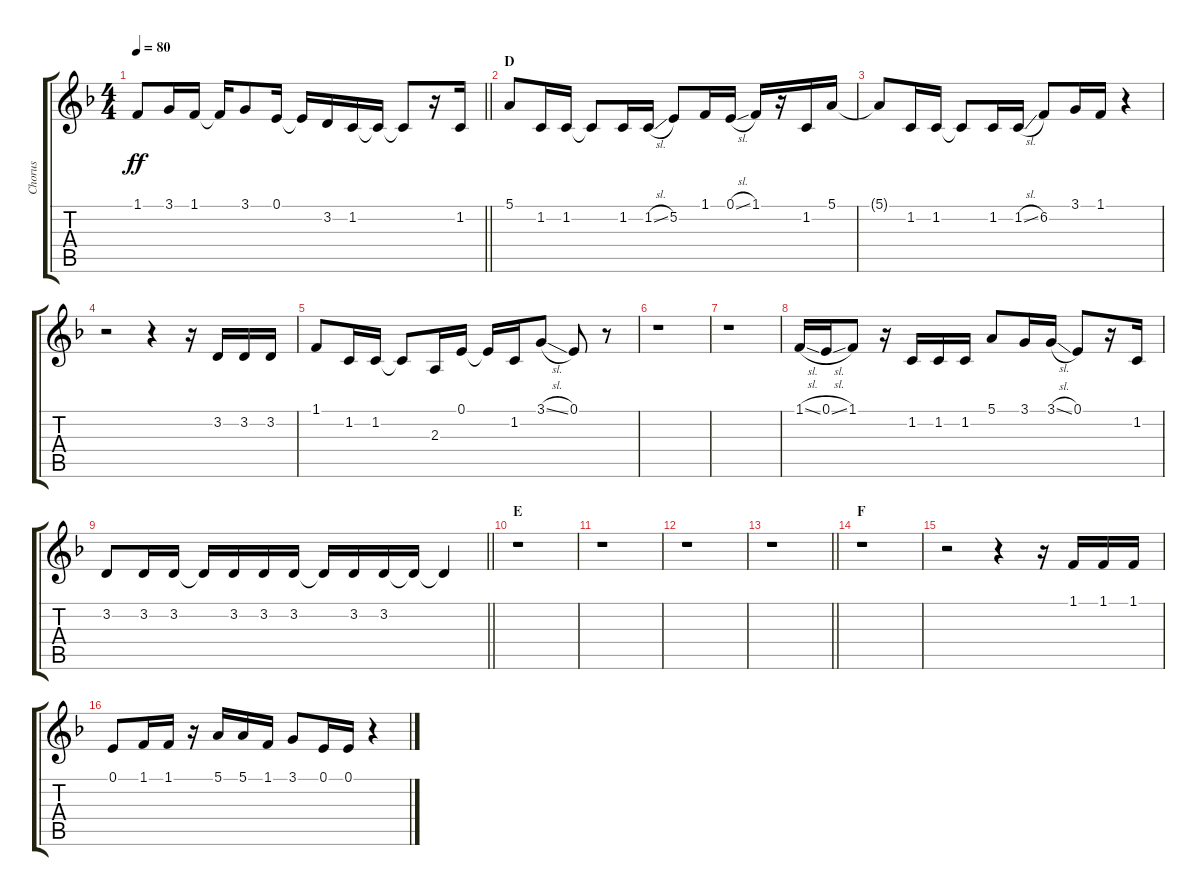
\track ("Chorus" "Chorus") {instrument voiceoohs}
\staff {score tabs}
\tuning (E4 B3 G3 D3 A2 E2) {hide}
\ts (4 4)
\tempo 80
\clef g2
\barLineRight lightlight
\ks f
1.1.8{dy ff} 3.1.16 1.1.16 1.1{t}.16 3.1.8 0.1.16 0.1{t}.16 3.2.16 1.2.16 1.2{t}.16 1.2{t}.8 r.16 1.2.16 |
\section ("" "D")
5.1.8 1.2.16 1.2.16 1.2{t}.8 1.2.16 1.2{sl}.16 5.2.8 1.1.16 0.1{sl}.16 1.1.16 r.16 1.2.16 5.1.16 |
5.1{t}.8 1.2.16 1.2.16 1.2{t}.8 1.2.16 1.2{sl}.16 6.2.8 3.1.16 1.1.16 r.4 |
r.2 r.4 r.16 3.2.16 3.2.16 3.2.16 |
1.1.8 1.2.16 1.2.16 1.2{t}.8 2.3.16 0.1.16 0.1{t}.16 1.2.16 3.1{sl}.8 0.1.8 r.8 |
r.1 |
r.1 |
1.1{sl}.16 0.1{sl}.16 1.1.8 r.16 1.2.16 1.2.16 1.2.16 5.1.8 3.1.16 3.1{sl}.16 0.1.8 r.16 1.2.16 |
\barLineRight lightlight
3.2.8 3.2.16 3.2.16 3.2{t}.16 3.2.16 3.2.16 3.2.16 3.2{t}.16 3.2.16 3.2.16 3.2{t}.16 3.2{t}.4 |
\section ("" "E")
r.1 |
r.1 |
r.1 |
\barLineRight lightlight
r.1 |
\section ("" "F")
r.1 |
r.2 r.4 r.16 1.1.16 1.1.16 1.1.16 |
0.1.8 1.1.16 1.1.16 r.16 5.1.16 5.1.16 1.1.16 3.1.8 0.1.16 0.1.16 r.4
